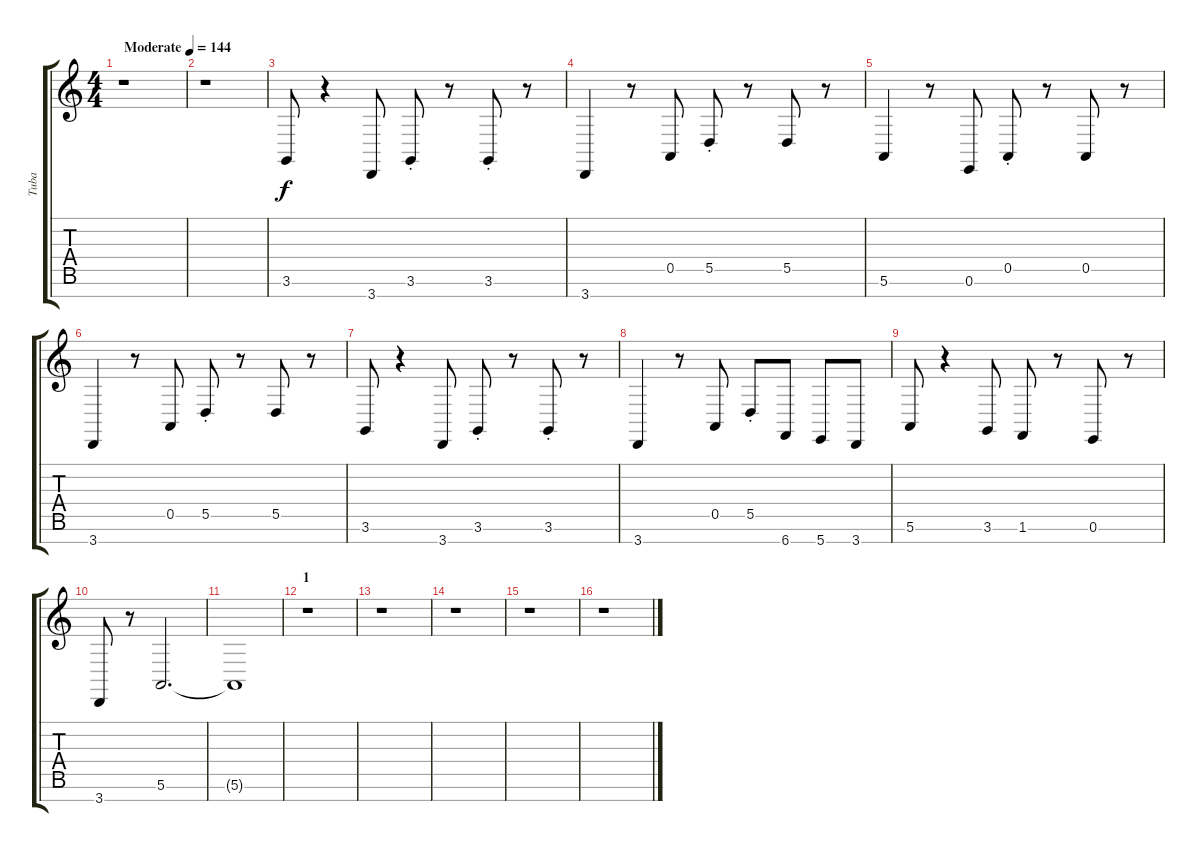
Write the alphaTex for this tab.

\track ("Tuba" "Tuba") {instrument tuba}
\staff {score tabs}
\tuning (E4 B3 G3 D3 A2 E2 B1) {hide}
\ts (4 4)
\tempo (144 "Moderate")
\clef g2
\ks c
r.1{dy f instrument tuba} |
r.1 |
3.6.8 r.4 3.7.8 3.6{st}.8 r.8 3.6{st}.8 r.8 |
3.7.4 r.8 0.5.8 5.5{st}.8 r.8 5.5.8 r.8 |
5.6.4 r.8 0.6.8 0.5{st}.8 r.8 0.5.8 r.8 |
3.7.4 r.8 0.5.8 5.5{st}.8 r.8 5.5.8 r.8 |
3.6.8 r.4 3.7.8 3.6{st}.8 r.8 3.6{st}.8 r.8 |
3.7.4 r.8 0.5.8 5.5{st}.8 6.7.8 5.7.8 3.7.8 |
5.6.8 r.4 3.6.8 1.6.8 r.8 0.6.8 r.8 |
3.7.8 r.8 5.6.2{d} |
5.6{t}.1 |
\section ("" "1")
r.1 |
r.1 |
r.1 |
r.1 |
r.1
